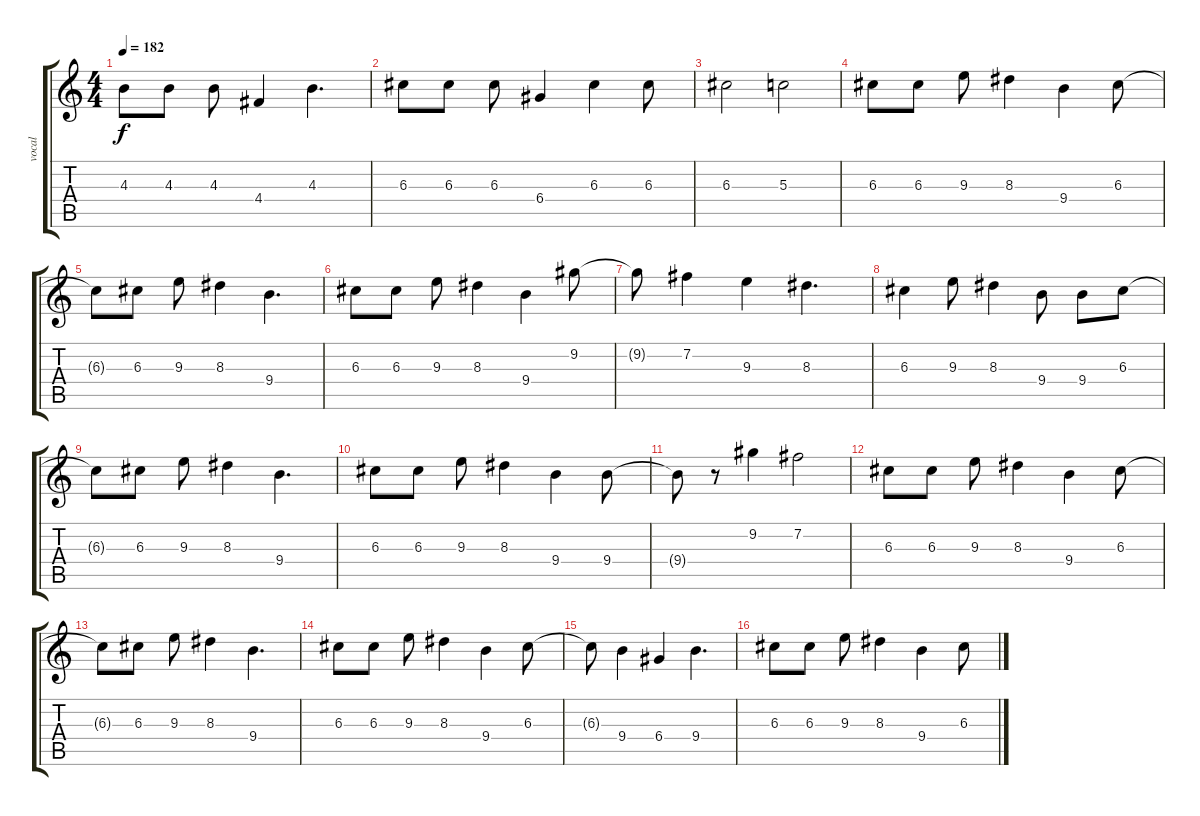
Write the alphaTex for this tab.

\track ("vocal" "vocal") {instrument distortionguitar}
\staff {score tabs}
\tuning (E4 B3 G3 D3 A2 E2) {hide}
\ts (4 4)
\tempo 182
\clef g2
\ks c
4.3.8{dy f} 4.3.8 4.3.8 4.4.4 4.3.4{d} |
6.3.8 6.3.8 6.3.8 6.4.4 6.3.4 6.3.8 |
6.3.2 5.3.2 |
6.3.8 6.3.8 9.3.8 8.3.4 9.4.4 6.3.8 |
6.3{t}.8 6.3.8 9.3.8 8.3.4 9.4.4{d} |
6.3.8 6.3.8 9.3.8 8.3.4 9.4.4 9.2.8 |
9.2{t}.8 7.2.4 9.3.4 8.3.4{d} |
6.3.4 9.3.8 8.3.4 9.4.8 9.4.8 6.3.8 |
6.3{t}.8 6.3.8 9.3.8 8.3.4 9.4.4{d} |
6.3.8 6.3.8 9.3.8 8.3.4 9.4.4 9.4.8 |
9.4{t}.8 r.8 9.2.4 7.2.2 |
6.3.8 6.3.8 9.3.8 8.3.4 9.4.4 6.3.8 |
6.3{t}.8 6.3.8 9.3.8 8.3.4 9.4.4{d} |
6.3.8 6.3.8 9.3.8 8.3.4 9.4.4 6.3.8 |
6.3{t}.8 9.4.4 6.4.4 9.4.4{d} |
6.3.8 6.3.8 9.3.8 8.3.4 9.4.4 6.3.8
